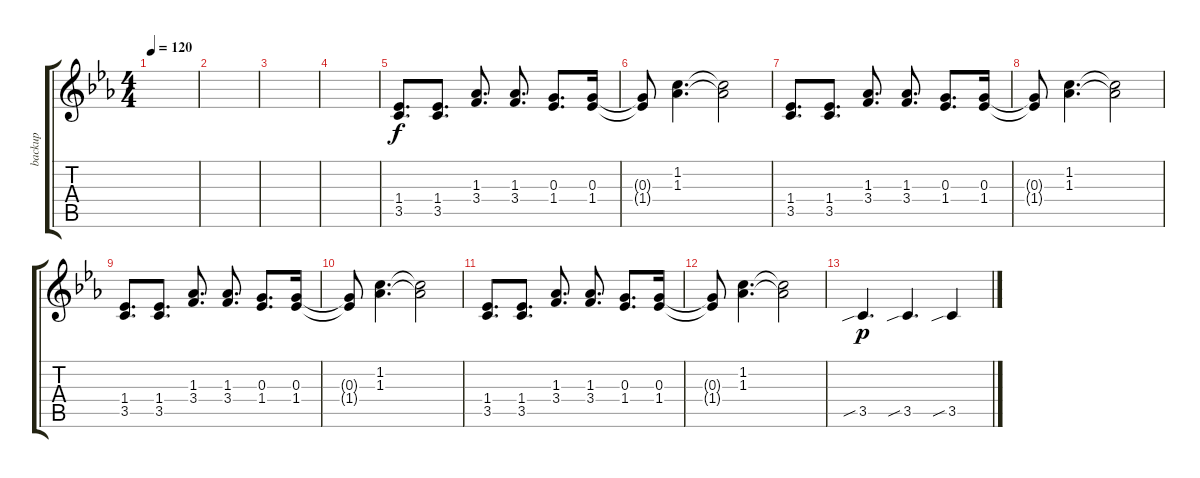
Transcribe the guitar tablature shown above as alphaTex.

\track ("backup" "backup") {instrument overdrivenguitar}
\staff {score tabs}
\tuning (E4 B3 G3 D3 A2 E2) {hide}
\ts (4 4)
\tempo 120
\clef g2
\ks cminor
|
|
|
|
(1.4 3.5).8{d} (1.4 3.5).8{d} (1.3 3.4).8{d} (1.3 3.4).8{d} (0.3 1.4).8{d} (0.3 1.4).16 |
(0.3{t} 1.4{t}).8 (1.2 1.3).4{d} (1.2{t} 1.3{t}).2 |
(1.4 3.5).8{d} (1.4 3.5).8{d} (1.3 3.4).8{d} (1.3 3.4).8{d} (0.3 1.4).8{d} (0.3 1.4).16 |
(0.3{t} 1.4{t}).8 (1.2 1.3).4{d} (1.2{t} 1.3{t}).2 |
(1.4 3.5).8{d} (1.4 3.5).8{d} (1.3 3.4).8{d} (1.3 3.4).8{d} (0.3 1.4).8{d} (0.3 1.4).16 |
(0.3{t} 1.4{t}).8 (1.2 1.3).4{d} (1.2{t} 1.3{t}).2 |
(1.4 3.5).8{d} (1.4 3.5).8{d} (1.3 3.4).8{d} (1.3 3.4).8{d} (0.3 1.4).8{d} (0.3 1.4).16 |
(0.3{t} 1.4{t}).8 (1.2 1.3).4{d} (1.2{t} 1.3{t}).2 |
3.5{sib}.4{d dy p} 3.5{sib}.4{d} 3.5{sib}.4
